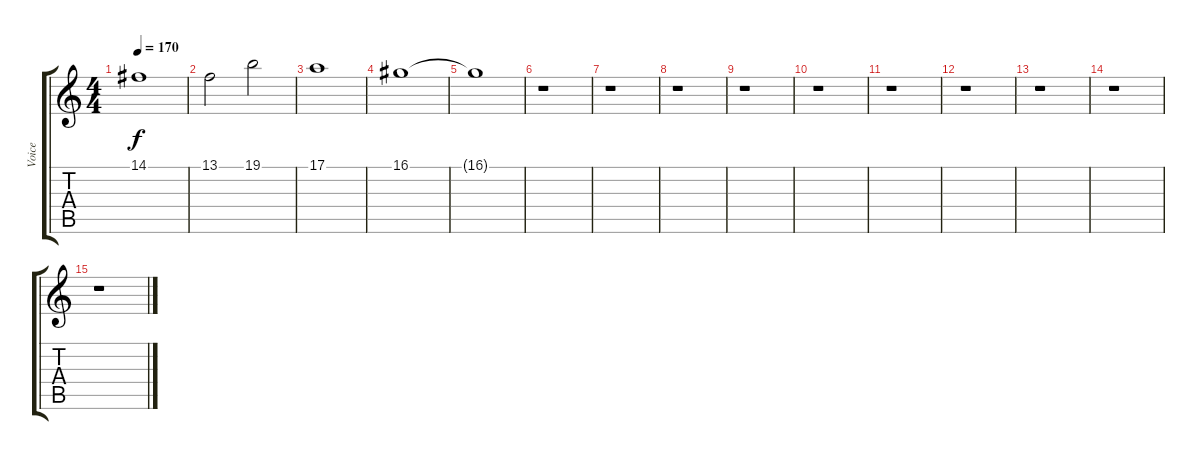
\track ("Voice" "Voice") {instrument pad4choir}
\staff {score tabs}
\tuning (E4 B3 G3 D3 A2 E2) {hide}
\ts (4 4)
\tempo 170
\clef g2
\ks c
14.1.1{dy f} |
13.1.2 19.1.2 |
17.1.1 |
16.1.1 |
16.1{t}.1 |
r.1 |
r.1 |
r.1 |
r.1 |
r.1 |
r.1 |
r.1 |
r.1 |
r.1 |
r.1
